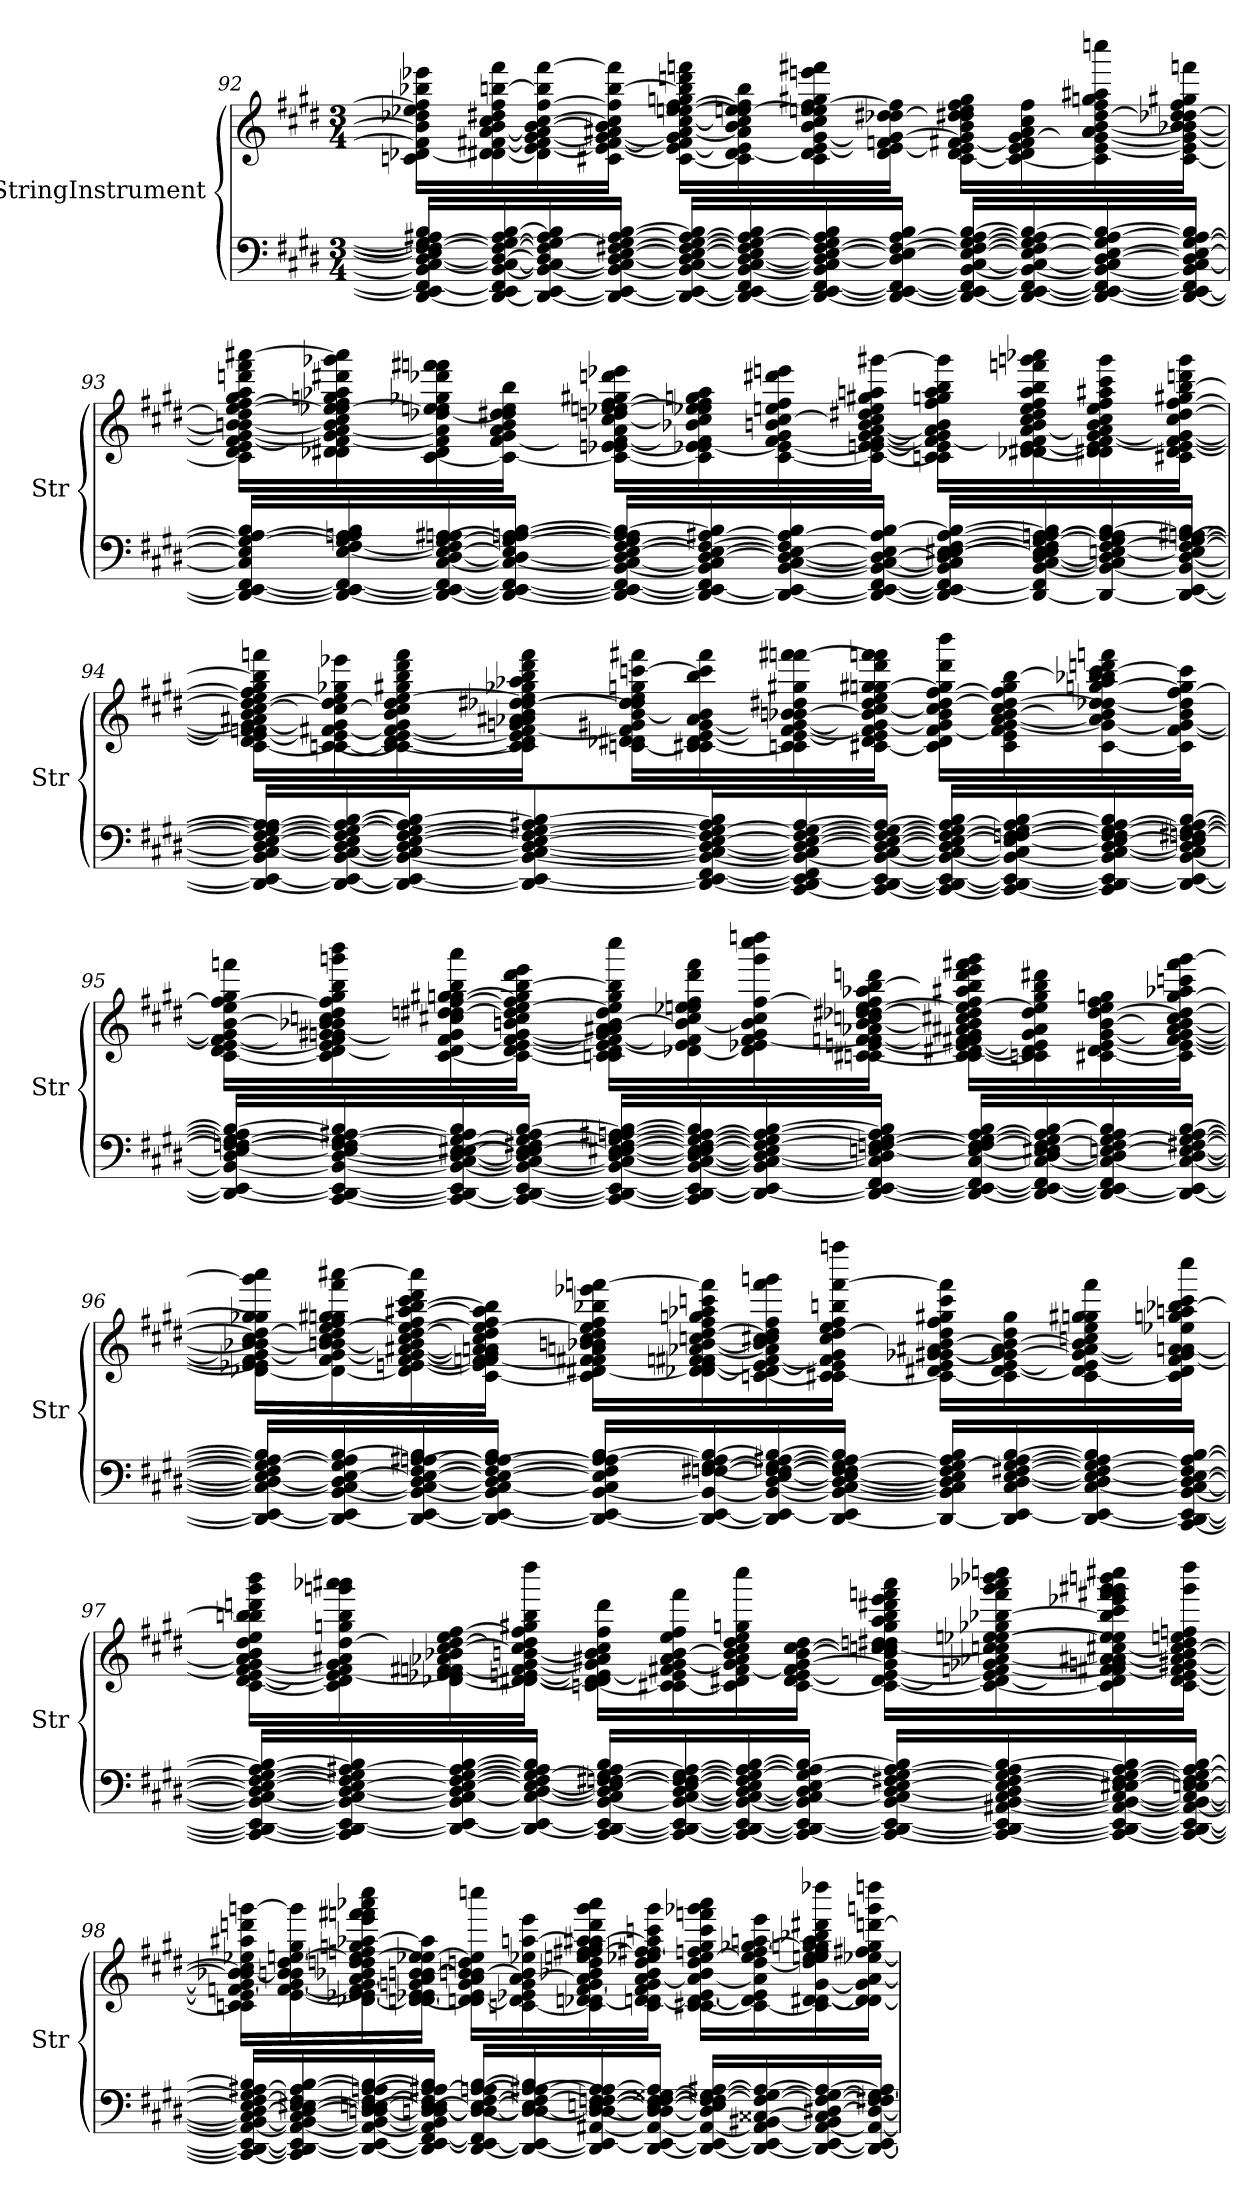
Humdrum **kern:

**kern	**kern
*part2	*part1
*staff2	*staff1
*I"StringInstrument	*I"StringInstrument
*I'Str	*I'Str
!!LO:LB:g=z
*clefF4	*clefG2
*k[f#c#g#d#]	*k[f#c#g#d#]
*M3/4	*M3/4
=92	=92
[16DD#/ 16EE/] 16FF#/_ 16BB/] [16C#/ [16D#/ 16E/] 16F/] 16F#/_ 16G#/_ 16A#X/ 16B/LL	16cn\ [16d-X\ 16f\] 16b\] 16dd-X\ 16ee-X\ 16ff#\] 16bb-X\ 16eee-X\LL
16DD#/_ 16EE/ 16FF#/] [16BB/ 16C#/_ 16D#/_ 16F#/_ 16G#/_ 16A#/ [16B/	16d-\] [16d#X\ [16f#X\ [16a\ 16b\ 16cc#\ 16dd#X\ 16ff#\ [16bbn\ 16fff#\
16DD#/_ [16EE/ 16BB/_ 16C#/_ 16D#/] 16F#/] 16G#/_ 16A#/ 16B/]	16d#\] [16e\ 16f#\] [16g#\ 16a\] [16b\ [16cc#\ [16ff#\ 16bb\] [16fff#\
16DD#/_ 16EE/_ 16BB/_ 16C#/] [16D#/ [16E/ [16F#X/ 16G#/] [16A#/ [16B/JJ	16c#X\ 16e\_ [16f#\ 16g#\_ 16a#X\ 16b\] 16cc#\] 16ff#\] [16bb\ 16fff#\]JJ
16DD#/_ 16EE/_ 16BB/_ 16C#/ 16D#/_ 16E/_ 16F#/_ [16G#/ 16A#/_ 16B/]LL	[16c#\ 16e\_ 16f#\] 16g#\] [16a#\ [16cc#\ [16ee-\ 16een\ [16ff#\ 16ggn\ 16bb\] 16dddn\ 16fffn\LL
16DD#/_ 16EE/_ 16FF#/ 16BB/_ [16C#/ 16D#/_ 16E/] 16F#/] 16G#/_ 16A#/_ 16B/	16c#\] [16d#\ 16e\] 16a#\] 16b\ 16cc#\] 16ee-\_ 16een\ 16ff#\] 16bb\
16DD#/_ 16EE/_ [16FF#/ 16BB/] 16C#/] 16D#/_ [16E/ [16F#/ 16G#/] 16A#/] 16B/	16c#\ 16d#\] [16e\ [16g#\ 16b\ 16cc#\ 16ee-\] 16een\ [16ff#\ 16gg#X\ 16eeen\ 16fff#X\
16DD#/_ 16EE/_ 16FF#/_ 16D#/] 16E/_ 16F#/_ [16A#/ 16B/JJ	16d#\ 16e\_ 16fn\ 16g#\_ [16dd-X\ 16dd#X\ 16ff#\]JJ
16DD#/_ 16EE/_ 16FF#/] [16BB/ [16C#/ 16E/_ 16F#/_ [16G#/ 16A#/_ [16B/LL	[16c#\ 16d#\ 16e\] [16f#X\ 16g#\] 16b\ 16dd-\] 16dd#X\ 16ee\ 16ff#\ 16gg#\LL
16DD#/_ 16EE/_ [16FF#/ 16BB/_ 16C#/_ 16E/_ 16F#/] 16G#/_ 16A#/] 16B/_	16c#\_ 16d#\ 16e\ 16f#\] [16g#\ 16a#\ 16cc#\ 16ff#\
16DD#/_ 16EE/_ 16FF#/_ 16BB/_ 16C#/] [16D#/ 16E/_ 16G#/] [16A#/ 16B/_	16c#\] [16e\ 16g#\_ 16a#\ [16b\ [16dd#\ 16ff#\ 16ggn\ 16aa#X\ 16ccccn\
16DD#/_ 16EE/_ 16FF#/] 16BB/] [16C#/ 16D#/] 16E/_ [16G#/ 16A#/_ 16B/]JJ	[16c#\ 16e\] 16g#\_ [16b-X\ 16b\] [16dd-X\ 16dd#\] 16ff#\ 16gg#X\ 16fffn\JJ
!!LO:LB:g=z
=93	=93
16DD#/_ 16EE/_ [16FF#/ 16C#/] 16E/] 16G#/_ 16A#/_ 16B/LL	16c#\] 16d#\ 16e\ [16f#\ 16g#\_ 16b-\] [16bn\ 16dd-\] [16ee\ [16ff#\ 16gg#\ 16aa\ 16dddn\ 16fff#\ [16aaa#X\LL
16DD#/_ 16EE/_ 16FF#/_ [16E/ [16F#/ 16G#/] 16An/ 16A#/] 16B/	16d-X\ 16d#X\ 16f#\_ 16g#\] [16a\ 16b\] 16cc#\ [16ee-X\ 16ee\] 16ff#\] 16ggn\ 16aa-X\ 16ddd#X\ 16ggg-X\ 16aaa#\]
16DD#/_ 16EE/_ 16FF#/_ [16C#/ [16D#/ 16E/_ 16F#/] [16G#/ 16An/ [16A#X/	[16c#\ 16d#\ 16f#\] 16a\] [16dd-X\ 16ee-\] 16een\ 16gg-X\ 16ddd-X\ 16fffn\ 16fff#X\
16DD#/_ 16EE/_ 16FF#/_ 16C#/_ 16D#/_ 16E/] 16G#/_ [16An/ 16A#/_ [16B/JJ	16c#\_ [16f#\ 16g#\ 16a\ 16b\ 16dd-\] 16dd#X\ 16ee\ 16bb\JJ
16DD#/_ 16EE/_ 16FF#/_ [16BB/ 16C#/_ 16D#/] [16E/ [16F#/ 16G#/] 16A/] 16A#/] 16B/_LL	16c#\_ 16e-X\ [16en\ 16f#\_ 16a\ [16cc#\ 16ddn\ 16ee-X\ [16een\ [16ff#\ 16gg#X\ 16dddn\ 16eee-X\LL
16DD#/_ 16EE/_ 16FF#/] 16BB/] 16C#/] [16D#/ 16E/_ 16F#/_ [16A#X/ 16B/]	16c#\] [16e-X\ 16e\] 16f#\] 16b-X\ 16cc#\] 16ee-X\ 16ee\] 16ff#\] 16ggn\ 16aa-\
16DD#/_ 16EE/_ [16BB/ [16C#/ 16D#/_ 16E/_ 16F#/] 16A#/_ 16B/	[16c#\ 16e-\_ 16f#\ 16g#\ 16bn\ [16cc#\ 16een\ 16ff#\ 16ddd#X\ 16eeen\
16DD#/_ 16EE/_ [16FF#/ 16BB/_ 16C#/_ 16D#/_ 16E/] 16A#/] [16B/JJ	16c#\_ 16e-\] [16en\ [16f#\ [16g#\ [16a\ 16b\ 16cc#\] 16dd#X\ 16ee\ 16gg#X\ 16aan\ [16ggg#X\JJ
16DD#/_ 16EE/] 16FF#/_ 16BB/] 16C#/] 16D#/] [16E/ [16E#X/ [16F#/ [16A#/ 16B/_LL	16cn\ 16c#\] 16e\] 16f#\_ 16g#\] 16a\] 16b\ 16ff#\ 16ggn\ 16aa\ 16bb\ 16ggg#\]LL
16DD#/_ 16FF#/] [16BB/ [16C#/ [16D#/ 16E/] 16E#/] 16F#/] [16G#/ [16An/ 16A#/_ 16B/]	[16d-X\ 16d#X\ [16e\ 16f#\] [16a\ 16b\ 16cc#\ 16dd#\ 16ee\ 16ff#\ 16aa\ 16bb\ 16fffn\ 16gggn\ 16aaa-X\
16DD#/_ 16BB/_ 16C#/] 16D#/] [16En/ [16F#/ 16G#/] 16A/] 16A#/] [16B/	16d-\] 16d#X\ 16e\] [16f#\ [16g#\ 16a\] 16b\ 16cc#\ 16ee\ 16ff#\ 16aa#X\ 16ccc#\ 16ggg\
16DD#/_ [16EE/ 16BB/_ [16D#/ 16E/] 16F#/_ [16G#/ [16An/ [16A#X/ 16B/]JJ	16c#X\ 16d#\ [16e\ 16f#\_ 16g#\_ 16cc#\ [16dd#\ [16ff#\ 16gg#X\ [16bb\ 16dddn\ 16ggg\JJ
!!LO:LB:g=z
=94	=94
16DD#/_ 16EE/_ 16BB/] [16C#/ 16D#/_ [16E/ 16F#/_ 16G#/_ 16A/] 16A#/_LL	[16c#\ 16d#\ 16e\_ 16fn\ 16f#\] 16g#\_ 16a#X\ 16b\ [16cc#\ 16dd#\_ 16ee\ 16ff#\] 16gg#\ 16bb\] 16fffn\LL
16DD#/_ 16EE/_ [16BB/ 16C#/_ 16D#/_ 16E/] 16F#/] 16G#/_ 16A#/_ [16B/	[16cn\ 16c#\_ 16e\] [16f#X\ 16g#\] 16cc#\_ 16dd#\] 16ee\ 16gg-X\ 16eee-X\
16DD#/_ 16EE/_ 16BB/_ 16C#/] 16D#/_ [16E/ [16F#/ 16G#/_ 16A#/] 16B/_J	16c\_ 16c#\_ 16d#\ [16e\ 16f#\_ 16g#\ 16b\ 16cc#\] 16dd#\ [16ee\ 16gg#X\ 16bb\ 16ddd#\ 16fff\
8DD#/_ 8EE/_ 8BB/_ [8C#/ 8D#/_ 8E/_ 8F#/_ 8G#/_ 8A#X/ 8B/_	16c\] 16c#\] 16d#\ 16e\] 16f#\_ 16gn\ 16a-X\ 16a#X\ 16b\ [16dd-X\ [16dd#X\ 16ee\] 16gg-X\ 16aa-X\ 16bb\ 16ddd#\ 16fff\JJ
.	[16cn\ 16d-X\ 16d#X\ 16f#\] 16g#X\ [16b\ 16dd-\] 16dd#\] 16ee\ 16ggn\ [16cccn\ 16fff#X\LL
16DD#/_ 16EE/_ [16FF#/ 16BB/_ 16C#/_ 16D#/_ 16E/_ 16F#/] 16G#/_ 16A#/ 16B/]L	16c\] [16c#X\ 16d#\ [16e\ [16g#\ 16a#\ 16b\] 16bb\ 16ccc\] 16fff#\
[16CC#/ 16DD#/] 16EE/_ 16FF#/] 16BB/_ 16C#/] 16D#/_ 16E/_ [16F#/ 16G#/_ [16A#/	16cn\ 16c#\] 16e\_ [16f#\ 16g#\_ 16b-X\ [16bn\ 16dd#X\ 16gg#X\ 16fffn\ [16fff#X\
16CC#/_ [16DD#/ 16EE/_ 16BB/_ [16C#/ 16D#/_ 16E/_ 16F#/_ 16G#/_ 16A#/_JJ	[16c#X\ 16d#\ 16e\] 16f#\] 16g#\_ 16b\] [16cc#\ 16dd#\ 16ee\ 16ggn\ [16gg#X\ 16ddd#\ 16fffn\ 16fff#\]JJ
16CC#/_ 16DD#/_ 16EE/_ 16BB/_ 16C#/_ 16D#/] 16E/_ 16F#/_ 16G#/] 16A#/_ 16B/LL	16c#\] 16d#\ [16f#\ 16g#\] 16b\ 16cc#\] [16dd#\ [16ff#\ 16gg#\] 16ddd#\ 16bbb\LL
16CC#/_ 16DD#/_ 16EE/_ 16BB/_ 16C#/] 16E/_ [16Fn/ 16F#/_ [16G#/ 16A#/] [16B/	16c#\ 16e\ 16f#\] [16g#\ [16a#\ [16b\ 16cc#\ 16dd#\_ 16ff#\] 16gg#\ [16bb\
16CC#/] 16DD#/_ 16EE/_ 16BB/] [16C#/ [16D#/ 16E/_ 16F/] 16F#/] 16G#/_ [16A#/ 16B/]	[16c#\ 16g#\_ 16a#\] 16b\] [16dd-X\ 16dd#\] [16ggn\ 16aa-\ 16bb-X\ 16bb\] [16ccc\ 16dddn\ 16fffn\
16DD#/_ 16EE/_ [16BB/ 16C#/] 16D#/] 16E/] 16Fn/ [16F#X/ 16G#/_ 16A#/_ [16B/JJ	16c#\] [16f#\ 16g#\_ 16b\ 16dd-\] [16ff#\ 16gg\] 16ccc\]JJ
!!LO:LB:g=z
=95	=95
16DD#/_ 16EE/_ 16BB/_ 16D#/ [16E/ [16Fn/ 16F#/_ 16G#/_ 16A#/] 16B/_LL	[16c#\ 16d#\ [16e\ 16f#\_ 16g#\] [16b\ 16ee\ 16ff#\_ 16gg#\ 16fffn\LL
[16CC#/ 16DD#/_ 16EE/_ 16BB/_ [16D#/ 16E/_ 16F/] 16F#/] 16G#/_ [16A#X/ 16B/]	16c#\] [16d#\ 16e\] 16f#\] 16gn\ [16g#X\ 16b-X\ 16b\] 16ccn\ 16dd#\ 16ff#\] 16gg#\ 16bb\ 16gggn\ 16bbb\
16CC#/_ 16DD#/_ 16EE/] 16BB/_ [16C#/ 16D#/_ 16E/_ [16E#X/ 16G#/_ 16A#/] 16B/	[16c#\ 16d#\] [16f#\ 16g#\] 16cc#X\ 16ddn\ [16dd#X\ [16ff#\ 16ggn\ [16gg#X\ 16bb\ 16aaa\
16CC#/_ 16DD#/_ [16EE/ 16BB/_ 16C#/_ 16D#/] 16E/_ 16E#/] 16F#X/ 16G#/_ 16A#/ [16B/JJ	16c#\_ 16d#\ [16e\ 16f#\_ [16g#\ 16bn\ 16cc#\ 16dd#\] [16ee\ 16ff#\] 16gg#\] [16bb\ 16ddd#\ 16eee\JJ
16CC#/_ 16DD#/_ 16EE/_ 16BB/_ 16C#/] [16D#/ 16E/_ [16E#X/ [16F#/ 16G#/_ 16An/ [16A#X/ 16B/_LL	16cn\ 16c#\] 16d#\ 16e\_ 16f#\_ 16g#\] 16a\ 16a#X\ [16b\ 16dd#\ 16ee\] 16gg#\ 16bb\] 16cccc#\LL
16CC#/] 16DD#/_ 16EE/_ 16BB/_ [16C#/ 16D#/_ 16E/_ 16E#/] 16F#/_ 16G#/_ 16A#/_ 16B/]	[16d-X\ 16e\] 16f#\] 16b\_ 16cc#\ 16ee-X\ 16een\ 16ff#\ 16ddd#\ 16fff\
16DD#/_ 16EE/_ 16BB/] 16C#/_ 16D#/_ 16E/] 16F#/_ 16G#/] 16A#/_ [16B/	16d-\] 16e-X\ [16f#\ 16g#\ 16b\] 16cc#\ [16ff#\ 16ggg\ 16cccc#\ 16ddddn\
16DD#/_ 16EE/_ [16FF#/ 16C#/] 16D#/] [16En/ [16Fn/ 16F#/_ [16G#/ 16A#/] 16B/]JJ	[16cn\ 16c#X\ [16en\ [16fn\ 16f#\] 16a-X\ [16b\ 16ccn\ 16dd-X\ [16dd#X\ [16ee\ 16ff#\] 16aa-X\ [16bb\ 16dddn\JJ
16DD#/_ 16EE/_ 16FF#/_ [16C#/ 16E/_ 16F/] 16F#/_ 16G#/_ [16A#/ 16B/LL	16c\] [16c#\ [16d#X\ 16e\_ 16f\] 16f#X\ 16g#\ 16a#X\ 16b\] 16cc#X\ 16dd#\] 16ee\_ 16ff#\ 16aa#X\ 16bb\] 16ddd\ 16eee\ 16fff#X\ 16ggg\LL
16DD#/_ 16EE/_ 16FF#/_ 16C#/_ [16D#/ 16E/] 16E#X/ 16F#/_ 16G#/] 16A#/] [16B/	16cn\ 16c#\] 16d#\] 16e\] 16g#\ 16a#\ 16dd#\ 16ee\] 16gg#\ 16bb\ 16ddd#X\
16DD#/_ 16EE/_ 16FF#/] 16C#/_ 16D#/] [16En/ 16F#/] [16G#/ 16A#/ 16B/]	[16c#X\ 16d#\ [16e\ [16g#\ [16b\ [16dd#\ 16ee\ 16ff#\ 16ggn\
16DD#/_ 16EE/_ 16C#/_ [16D#/ 16E/_ [16F#X/ 16G#/_ [16A#/ [16B/JJ	16c#\] 16e\_ [16f#\ 16g#\_ 16a#\ 16b\_ 16cc#\ 16dd#\_ [16gg\ 16aa-X\ 16cccn\ 16fff#\ [16ggg\JJ
!!LO:PB:g=z
=96	=96
16DD#/_ 16EE/_ 16C#/_ 16D#/_ 16E/] 16F#/] 16G#/_ 16A#/_ 16B/]LL	[16d-X\ 16e-X\ 16e\] 16f#\] 16g#\_ [16b-X\ 16b\] 16cc#\ 16dd#\_ 16gg-X\ 16gg\] 16ggg\] 16aaa\LL
16DD#/_ 16EE/] [16BB/ 16C#/_ 16D#/] [16E/ 16G#/] 16A#/] [16B/	16d-\_ 16f#\ 16g#\_ 16b-\] [16bn\ 16cc#\ 16dd#\] [16ee\ 16ff#\ 16ggn\ 16gg#X\ 16fff#\ [16aaa#X\
16DD#/_ [16EE/ 16BB/_ 16C#/] [16D#/ 16E/_ [16F#/ [16An/ [16A#X/ 16B/]	16d-\] [16en\ [16f#\ 16g#\_ [16a#X\ 16b\] 16cc#\ [16dd#\ 16ee\_ 16ff#\ [16aa#X\ [16bb\ 16ccc#\ 16ddd#\ 16aaa#\]
16DD#/_ 16EE/_ 16BB/] [16C#/ 16D#/] 16E/_ 16F#/_ 16A/_ 16A#/_ 16B/JJ	[16c#\ 16e\] [16fn\ 16f#\] 16g#\] 16an\ 16a#\] 16cc#\ 16dd#\] 16ee\_ 16ff#\ 16aa#\] 16bb\]JJ
16DD#/_ 16EE/_ [16BB/ 16C#/] 16E/] 16F#/] 16A/] 16A#/_ [16B/LL	16c#\] [16d#X\ 16f\] 16f#X\ 16an\ 16b-X\ 16bn\ 16cc#\ 16dd#\ 16ee\] 16ff#\ 16bb-X\ 16eee-X\ [16fffn\LL
16DD#/_ 16EE/_ 16BB/_ [16Fn/ [16F#X/ [16G#/ 16A#/] 16B/_	[16d-X\ 16d#\] [16e\ 16fn\ 16f#X\ [16a-X\ [16b\ 16ccn\ [16dd#\ 16ff#\ 16ggn\ 16aa-X\ 16cccn\ 16fff\]
16DD#/] 16EE/_ 16BB/_ [16D#/ [16E/ 16F/_ 16F#/_ 16G#/_ [16A#X/ 16B/_	[16cn\ 16d-\] 16e\_ [16f#\ 16a-\] 16b\] 16cc\ 16cc#X\ 16dd#\] 16ff#\ 16fff\ 16gggn\
[16DD#/ 16EE/] 16BB/_ [16C#/ 16D#/_ 16E/_ 16F/] 16F#/_ 16G#/] 16A#/_ 16B/]JJ	16c\] [16c#X\ 16e\] 16f#\] 16g#\ 16cc#\ [16dd#\ 16ee\ 16ff#\ 16bbn\ [16fff\ 16ffffn\JJ
16DD#/_ 16BB/] 16C#/] 16D#/] 16E/] 16F#/] [16G#/ 16A#/] 16B/LL	16c#\_ 16d#X\ 16e\ [16g-X\ [16g#X\ 16a#X\ [16b\ 16dd#\] 16ff#\ 16gg#X\ 16ccc\ 16fff\]LL
16DD#/] [16EE/ 16C#/ [16D#/ [16E/ [16F#X/ 16G#/_ [16A#/ [16B/	16c#\] [16d#\ [16e\ 16g-\] 16g#\_ 16a#\ 16b\_ 16dd#\ 16gg#\
[16DD#/ 16EE/_ [16C#/ 16D#/] 16E/_ 16F#/_ 16G#/] 16A#/_ 16B/]	[16c#\ 16d#\] 16e\] 16g#\_ [16a#\ 16b\] 16ccn\ 16ee\ 16ggn\ 16gg#X\ 16fff\
[16CC#/ 16DD#/_ 16EE/_ [16BB/ 16C#/_ [16D#/ 16E/_ 16F#/] 16A#/_ [16B/JJ	16c#\] 16d#\ [16f#\ 16g#\] [16an\ 16a#\] 16ee-X\ 16ggn\ 16aan\ [16bb-X\ 16ccc\ 16cccc#\JJ
!!LO:LB:g=z
=97	=97
16CC#/_ 16DD#/_ 16EE/_ 16BB/_ 16C#/_ 16D#/] 16E/_ [16F#/ [16G#/ 16A#/] 16B/_LL	[16c#\ [16d#\ [16e\ 16f#\] [16g#\ 16a\] 16b\ 16dd#\ 16ee\ 16bb-\] 16bbn\ 16dddn\ 16ggg#\ 16bbb\LL
16CC#/] 16DD#/_ 16EE/_ 16BB/_ 16C#/] [16D#/ 16E/_ 16F#/] 16G#/] [16A#X/ 16B/]	16c#\] 16d#\] 16e\_ 16f#\ 16g#\] 16a#X\ [16dd#\ 16ggn\ 16bb\ 16gggn\ 16aaa-X\ 16aaa#X\
16DD#/_ 16EE/_ 16BB/] [16C#/ 16D#/] 16E/_ [16F#/ [16G#/ 16A#/_ [16B/	[16d-X\ 16e-X\ 16e\] [16fn\ 16f#X\ 16a-X\ 16b-X\ [16cc#\ 16dd#\_ 16ee\ [16ff#\
16DD#/_ 16EE/_ 16C#/_ [16D#/ 16E/_ 16F#/] 16G#/_ 16A#/] 16B/]JJ	16d-\_ [16d#X\ [16en\ 16f\] [16g#\ [16bn\ 16cc#\] 16dd#\] 16ff#\] 16gg#X\ 16bb\ 16dddd#\JJ
[16CC#/ 16DD#/_ 16EE/_ [16BB/ 16C#/] 16D#/] 16E/_ [16Fn/ [16F#X/ 16G#/] [16A#/ 16B/LL	[16cn\ 16d-\] 16d#\] 16e\_ 16g#\] 16a#X\ 16b\] 16cc#\ 16ff#\ 16ddd\LL
16CC#/_ 16DD#/_ 16EE/_ 16BB/_ [16C#/ [16D#/ 16E/_ 16F/] 16F#/_ [16G#/ 16A#/_	16c\] [16c#X\ 16e\] 16f#X\ [16g#\ 16a#\ [16b\ 16ee\ 16ff#\ 16fff#\
16CC#/_ 16DD#/_ 16EE/_ 16BB/_ 16C#/_ 16D#/_ 16E/] 16F#/] 16G#/_ 16A#/_ [16B/	16c#\] 16d#X\ [16f#\ 16g#\] 16a#\ 16b\] 16cc#\ 16dd#\ 16ee\ 16ggn\ 16cccc#\
16CC#/_ 16DD#/_ 16EE/_ 16BB/] 16C#/_ 16D#/] [16E/ 16G#/_ 16A#/] 16B/_JJ	[16c#\ 16d#\ [16e\ 16f#\] [16g#\ [16b\ [16cc#\ 16dd#\JJ
16CC#/_ 16DD#/_ 16EE/_ [16BB/ 16C#/] [16D#/ 16E/_ 16F#X/ 16G#/_ [16A#/ 16B/]LL	16c#\_ [16d#\ 16e\_ 16g#\] 16b\] 16ccn\ 16cc#\_ 16ddn\ 16dd#X\ 16gg\ 16aa\ 16bb\ 16ddd#X\ 16eee\ 16fffn\ 16aaa#\LL
16CC#/_ 16DD#/_ 16EE/_ [16AA#X/ 16BB/_ [16C#/ 16D#/] 16E/_ [16F#/ 16G#/_ 16A#/] [16B/	16c#\_ 16d#\_ 16e\] [16fn\ 16g-X\ [16a-X\ 16ccn\ 16cc#\] [16ee-X\ [16een\ 16gg-X\ [16bb-X\ 16fff\ 16ggg\ 16aaa-X\ 16bbb-X\ 16ccccn\
16CC#/_ 16DD#/_ 16EE/_ 16AA#/_ 16BB/_ 16C#/_ 16E/] [16E#X/ 16F#/_ 16G#/_ [16A#/ 16B/]	16c#\] 16d#\] 16f\_ 16f#X\ 16gn\ 16a-\] [16a#X\ [16cc#X\ 16ee-\] 16ee\] 16bb-\] 16ccc#\ 16eee-X\ 16fff\ 16fff#X\ 16ggg\ 16ggg#X\ 16bbbn\ 16cccc#X\
16CC#/_ 16DD#/_ 16EE/_ 16AA#/_ 16BB/_ 16C#/_ [16En/ 16E#/] 16F#/] 16G#/_ 16A#/] [16B/JJ	[16c#\ 16d#\ [16e\ 16f\] [16g#X\ 16a#\] [16b\ 16cc#\_ 16dd#\ 16een\ 16ffn\ 16ggg#\ 16dddd#\JJ
!!LO:LB:g=z
=98	=98
16CC#/_ 16DD#/_ 16EE/_ 16AA#/_ 16BB/_ 16C#/] [16D#/ 16E/] [16F#/ 16G#/] [16A#X/ 16B/]LL	16cn\ 16c#\] 16e\] 16fn\ 16g#\_ [16b-X\ 16b\] 16cc#\] 16ee-X\ 16aa#X\ 16dddn\ [16gggn\LL
16CC#/] 16DD#/_ 16EE/_ 16AA#/_ 16BB/_ 16C#/ 16D#/_ 16E/ [16E#X/ 16F#/] 16A#/_ [16B/	[16e\ [16f\ 16g#\_ 16b-\] 16bn\ [16dd#\ [16een\ 16gg#\ 16ggg\]
16DD#/_ 16EE/_ 16AA#/_ 16BB/_ 16Dn/ 16D#/_ [16En/ 16E#/_ [16F#/ [16An/ 16A#/] 16B/_	[16d-X\ 16e-X\ 16e\_ 16f\] 16g#\] [16a\ 16b-X\ 16ddn\ 16dd#\] 16ee\_ 16ffn\ 16ggn\ [16aa-X\ 16eee\ 16fffn\ 16fff#X\ 16aaa-X\ 16cccc#\
16DD#/] 16EE/_ [16FF#/ 16AA#/] 16BB/] [16Dn/ 16D#/_ 16E/_ 16E#/] 16F#/] 16A/] [16A#X/ 16B/]JJ	16d-\_ 16dn\ [16e-X\ 16e\] 16gn\ 16a\] [16b-\ 16bn\ [16ee-X\ 16ee\] 16aa-\]JJ
[16DD#/ 16EE/_ 16FF#/] 16D/_ 16D#/_ 16E/_ [16F#/ [16An/ 16A#/] [16B/LL	16d-\] [16dn\ 16e-\] 16g\ 16a\ 16b-\_ 16bn\ 16ddn\ 16ee-\] 16ccccn\LL
16DD#/_ 16EE/_ 16D/_ 16D#/_ 16E/] 16F#/_ 16A/_ [16A#X/ 16B/]	[16cn\ 16d\] 16e-X\ 16g\ [16a\ 16b-\] 16ee-X\ [16aan\ 16eee\
16DD#/] 16EE/_ [16AA#X/ 16D/_ 16D#/_ [16En/ [16Fn/ 16F#/_ 16A/] 16A#/_	16c\] [16d-X\ 16dn\ 16f\ [16g\ 16a\] 16b-X\ 16dd\ 16een\ [16ff\ 16ff#X\ 16gg\ 16aa\] [16aa#X\ 16ddd\ 16ggg\ 16aaa-\
[16DD#/ 16EE/_ 16AA#/_ 16D/] 16D#/_ 16E/_ 16F/_ 16F#/_ [16G##X/ 16A#/]JJ	16c\ 16d-\] [16dn\ 16f\ 16g\] [16a\ 16b-\ 16dd\ [16ee-X\ 16ff\] 16ff#X\ 16aa#\] 16cccn\ 16ggg\JJ
16DD#/_ 16EE/_ 16AA#/_ 16D#/] 16E/] 16F/_ 16F#/] 16G##/_ [16A#X/LL	[16c\ 16c#X\ 16d\_ [16e-\ 16a\_ 16b-\ 16dd\ 16ee-\_ 16ffn\ 16gg\ 16ccc\ 16fffn\ 16ggg-X\ 16aaa-\LL
16DD#/_ 16EE/_ 16AA#/] [16BB#X/ [16C##X/ 16F/_ 16G##/_ 16A#/_	16c\_ 16d\] 16e-\] 16a\] [16dd\ 16ee-\] [16ff\ [16gg-X\ 16aan\ 16eee\
16DD#/_ 16EE/_ [16AA#/ 16BB#/] 16C##/] [16D#X/ 16F/_ 16G##/_ 16A#/_	16c\] [16d\ [16d#X\ [16g\ 16dd\] 16ee-\ 16een\ 16ff\] 16gg-\] 16ggn\ 16aa\ 16bb-X\ 16ddd#X\ 16dddd-X\
16DD#/_ 16EE/_ 16AA#/_ 16D#/_ 16F/] [16F#X/ 16G##/] 16A#/]JJ	16d\] 16d#\_ 16g\] [16a\ [16ee-X\ 16ff#X\ 16gg\ [16dddn\ 16gggn\ 16ddddn\JJ
=	=
*-	*-
